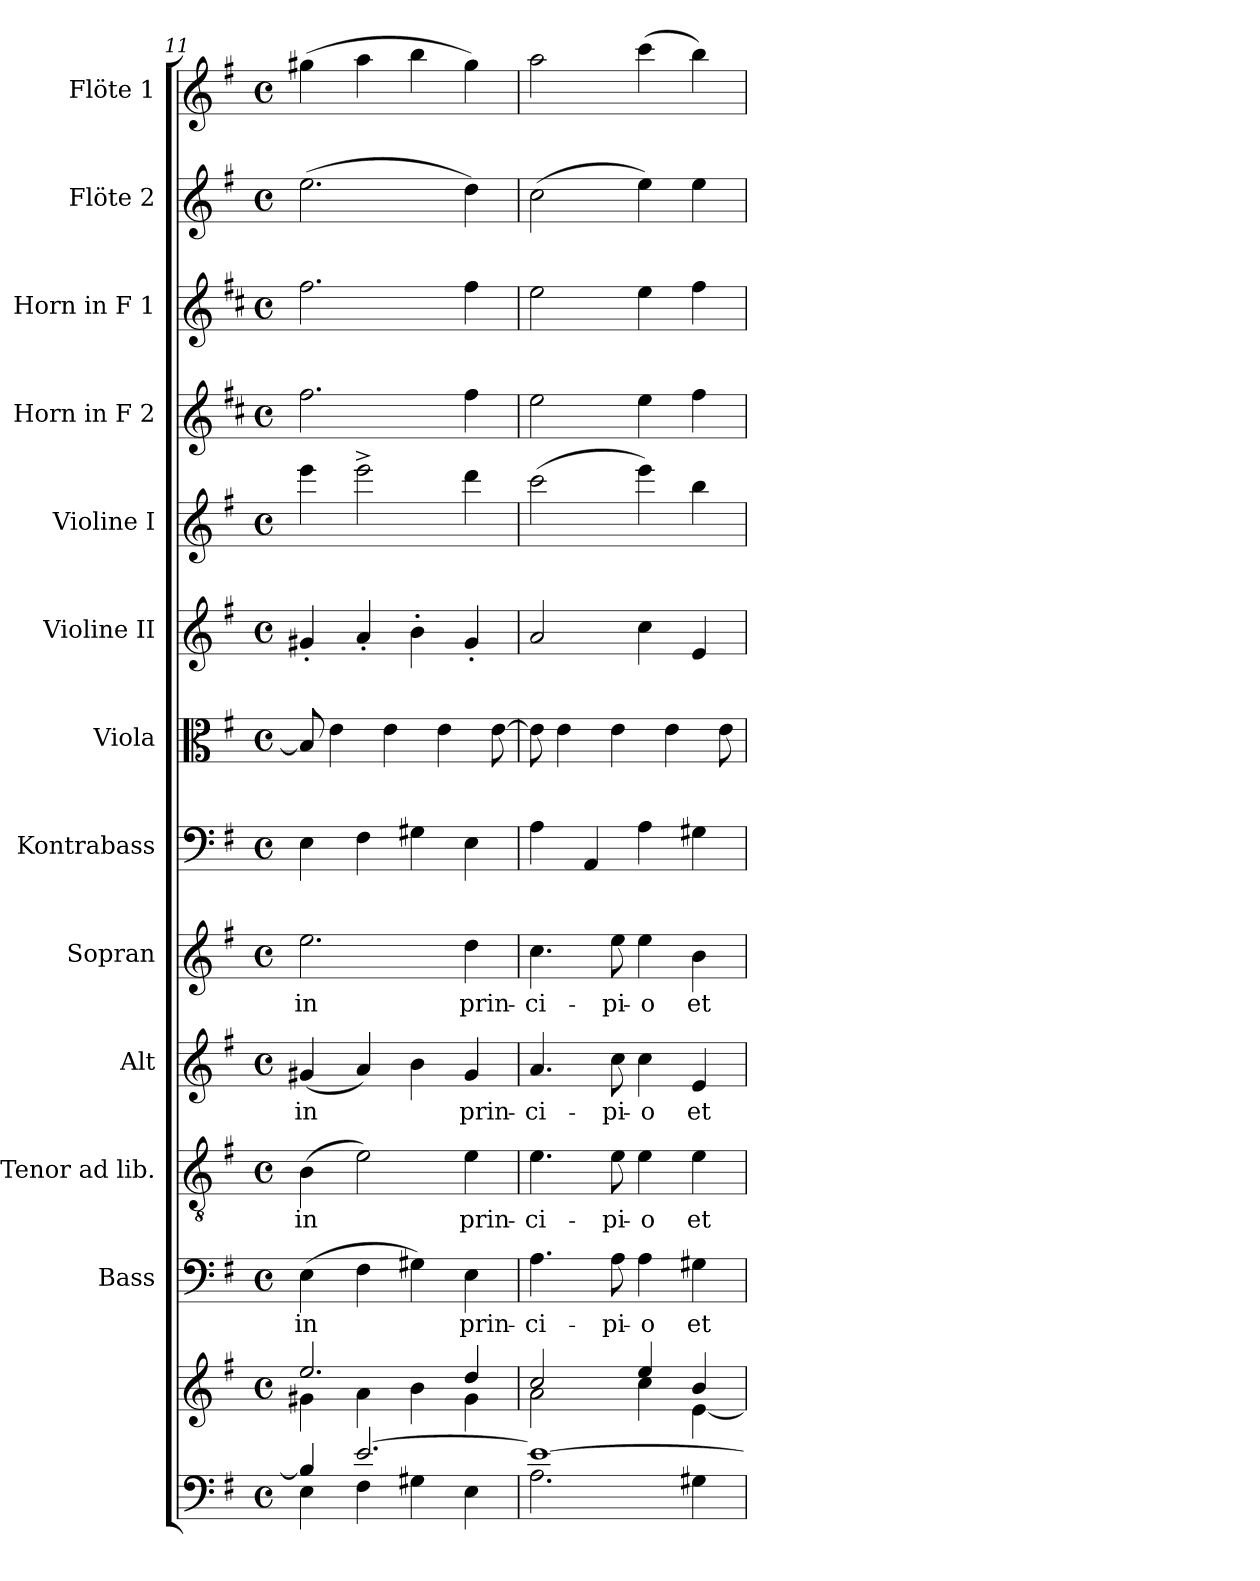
**kern	**kern	**kern	**text	**kern	**text	**kern	**text	**kern	**text	**kern	**kern	**kern	**kern	**kern	**kern	**kern	**kern
*part13	*part13	*part12	*part12	*part11	*part11	*part10	*part10	*part9	*part9	*part8	*part7	*part6	*part5	*part4	*part3	*part2	*part1
*staff14	*staff13	*staff12	*staff12	*staff11	*staff11	*staff10	*staff10	*staff9	*staff9	*staff8	*staff7	*staff6	*staff5	*staff4	*staff3	*staff2	*staff1
*	*	*I"Bass	*	*I"Tenor ad lib.	*	*I"Alt	*	*I"Sopran	*	*I"Kontrabass	*I"Viola	*I"Violine II	*I"Violine I	*I"Horn in F 2	*I"Horn in F 1	*I"Flöte 2	*I"Flöte 1
*	*	*I'B.	*	*I'T.	*	*I'A.	*	*I'S.	*	*I'Kb.	*I'Vla.	*I'Vl. II	*I'Vl. I	*	*	*I'Fl. 2	*I'Fl. 1
*clefF4	*clefG2	*clefF4	*	*clefGv2	*	*clefG2	*	*clefG2	*	*clefF4	*clefC3	*clefG2	*clefG2	*clefG2	*clefG2	*clefG2	*clefG2
*	*	*	*	*	*	*	*	*	*	*ITrd7c12	*	*	*	*ITrd4c7	*ITrd4c7	*	*
*k[f#]	*k[f#]	*k[f#]	*	*k[f#]	*	*k[f#]	*	*k[f#]	*	*k[f#]	*k[f#]	*k[f#]	*k[f#]	*k[f#]	*k[f#]	*k[f#]	*k[f#]
*G:	*G:	*G:	*	*G:	*	*G:	*	*G:	*	*G:	*G:	*G:	*G:	*G:	*G:	*G:	*G:
*M4/4	*M4/4	*M4/4	*	*M4/4	*	*M4/4	*	*M4/4	*	*M4/4	*M4/4	*M4/4	*M4/4	*M4/4	*M4/4	*M4/4	*M4/4
*met(c)	*met(c)	*met(c)	*	*met(c)	*	*met(c)	*	*met(c)	*	*met(c)	*met(c)	*met(c)	*met(c)	*met(c)	*met(c)	*met(c)	*met(c)
=11	=11	=11	=11	=11	=11	=11	=11	=11	=11	=11	=11	=11	=11	=11	=11	=11	=11
*^	*^	*	*	*	*	*	*	*	*	*	*	*	*	*	*	*	*
!	!	!	!	!	!LO:LY:b	!	!LO:LY:b	!	!LO:LY:b	!	!LO:LY:b	!	!	!	!	!	!	!	!
4B/]	4E\	2.ee/	4g#X\	(>4E\	in	(>4B\	in	(<4g#X/	in	2.ee\	in	4EE\	8B/]	4g#X'</	4eee\	2.b\	2.b\	(>2.ee\	(>4gg#X\
.	.	.	.	.	.	.	.	.	.	.	.	.	4e\	.	.	.	.	.	.
[>2.e/	4F#\	.	4a\	4F#\	.	2e\)	.	4a/)	.	.	.	4FF#\	.	4a'</	2eee^>\	.	.	.	4aa\
.	.	.	.	.	.	.	.	.	.	.	.	.	4e\	.	.	.	.	.	.
.	4G#X\	.	4b\	4G#X\)	.	.	.	4b\	.	.	.	4GG#X\	.	4b'>\	.	.	.	.	4bb\
.	.	.	.	.	.	.	.	.	.	.	.	.	4e\	.	.	.	.	.	.
!	!	!	!	!	!LO:LY:b	!	!LO:LY:b	!	!LO:LY:b	!	!LO:LY:b	!	!	!	!	!	!	!	!
.	4E\	4dd/	4g#\	4E\	prin-	4e\	prin-	4g#/	prin-	4dd\	prin-	4EE\	.	4g#'</	4ddd\	4b\	4b\	4dd\)	4gg#\)
.	.	.	.	.	.	.	.	.	.	.	.	.	[8e\	.	.	.	.	.	.
=12	=12	=12	=12	=12	=12	=12	=12	=12	=12	=12	=12	=12	=12	=12	=12	=12	=12	=12	=12
!	!	!	!	!	!LO:LY:b	!	!LO:LY:b	!	!LO:LY:b	!	!LO:LY:b	!	!	!	!	!	!	!	!
1e_	2.A\	2cc/	2a\	4.A\	-ci-	4.e\	-ci-	4.a/	-ci-	4.cc\	-ci-	4AA\	8e\]	2a/	(>2ccc\	2a\	2a\	(>2cc\	2aa\
.	.	.	.	.	.	.	.	.	.	.	.	.	4e\	.	.	.	.	.	.
.	.	.	.	.	.	.	.	.	.	.	.	4AAA/	.	.	.	.	.	.	.
!	!	!	!	!	!LO:LY:b	!	!LO:LY:b	!	!LO:LY:b	!	!LO:LY:b	!	!	!	!	!	!	!	!
.	.	.	.	8A\	-pi-	8e\	-pi-	8cc\	-pi-	8ee\	-pi-	.	4e\	.	.	.	.	.	.
!	!	!	!	!	!LO:LY:b	!	!LO:LY:b	!	!LO:LY:b	!	!LO:LY:b	!	!	!	!	!	!	!	!
.	.	4ee/	4cc\	4A\	-o	4e\	-o	4cc\	-o	4ee\	-o	4AA\	.	4cc\	4eee\)	4a\	4a\	4ee\)	(>4ccc\
.	.	.	.	.	.	.	.	.	.	.	.	.	4e\	.	.	.	.	.	.
!	!	!	!	!	!LO:LY:b	!	!LO:LY:b	!	!LO:LY:b	!	!LO:LY:b	!	!	!	!	!	!	!	!
.	4G#X\	4b/	[<4e\	4G#X\	et	4e\	et	4e/	et	4b\	et	4GG#X\	.	4e/	4bb\	4b\	4b\	4ee\	4bb\)
.	.	.	.	.	.	.	.	.	.	.	.	.	8e\	.	.	.	.	.	.
*v	*v	*	*	*	*	*	*	*	*	*	*	*	*	*	*	*	*	*	*
*	*v	*v	*	*	*	*	*	*	*	*	*	*	*	*	*	*	*	*
=	=	=	=	=	=	=	=	=	=	=	=	=	=	=	=	=	=
*-	*-	*-	*-	*-	*-	*-	*-	*-	*-	*-	*-	*-	*-	*-	*-	*-	*-
